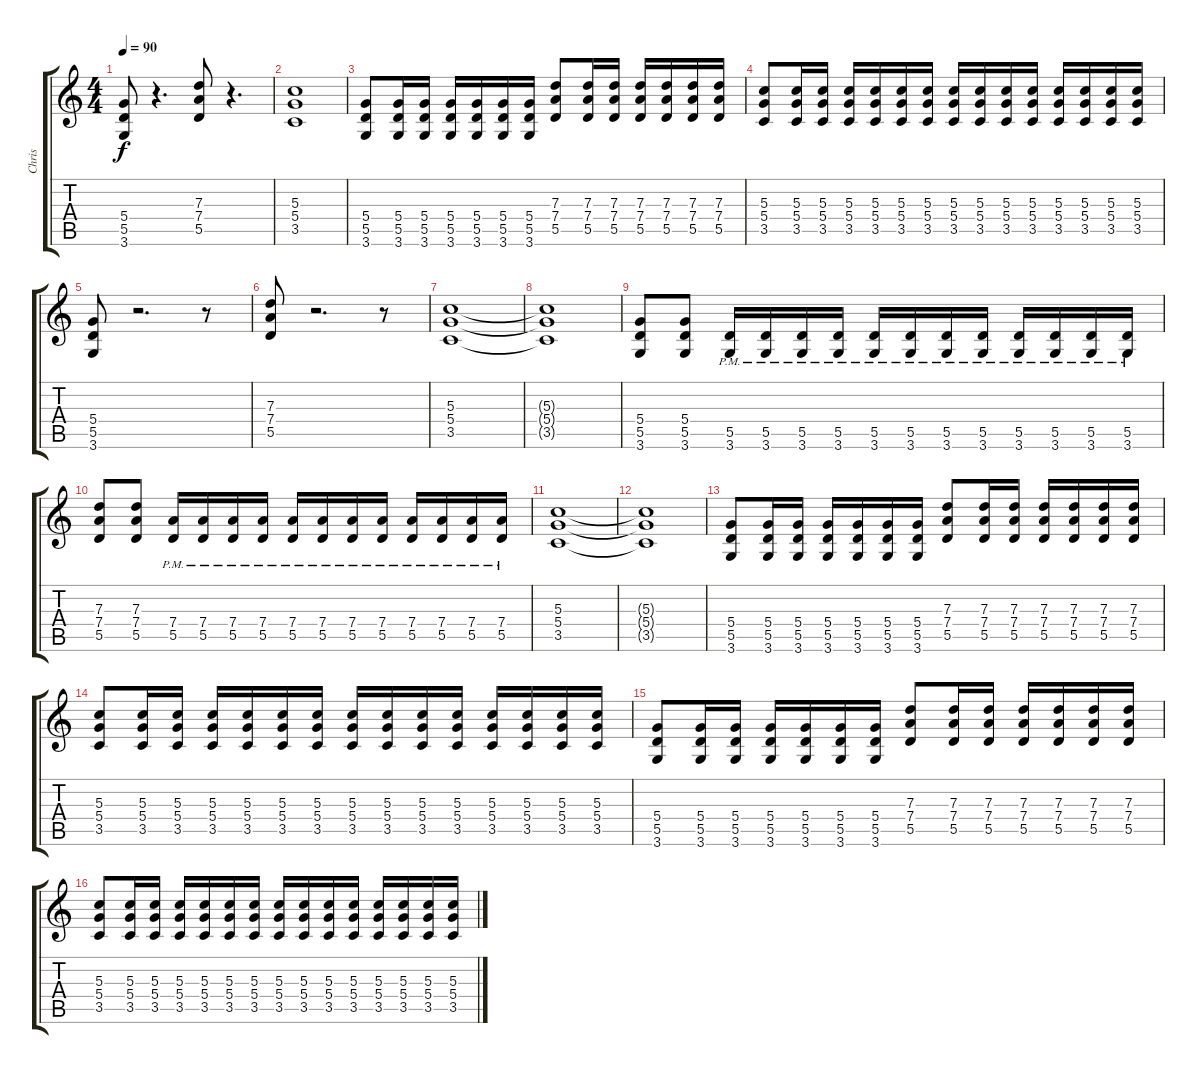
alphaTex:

\track ("Chris" "Chris") {instrument distortionguitar}
\staff {score tabs}
\tuning (E4 B3 G3 D3 A2 E2) {hide}
\ts (4 4)
\tempo 90
\clef g2
\ks c
(5.4 5.5 3.6).8{dy f instrument distortionguitar} r.4{d} (7.3 7.4 5.5).8 r.4{d} |
(5.3 5.4 3.5).1 |
(5.4 5.5 3.6).8 (5.4 5.5 3.6).16 (5.4 5.5 3.6).16 (5.4 5.5 3.6).16 (5.4 5.5 3.6).16 (5.4 5.5 3.6).16 (5.4 5.5 3.6).16 (7.3 7.4 5.5).8 (7.3 7.4 5.5).16 (7.3 7.4 5.5).16 (7.3 7.4 5.5).16 (7.3 7.4 5.5).16 (7.3 7.4 5.5).16 (7.3 7.4 5.5).16 |
(5.3 5.4 3.5).8 (5.3 5.4 3.5).16 (5.3 5.4 3.5).16 (5.3 5.4 3.5).16 (5.3 5.4 3.5).16 (5.3 5.4 3.5).16 (5.3 5.4 3.5).16 (5.3 5.4 3.5).16 (5.3 5.4 3.5).16 (5.3 5.4 3.5).16 (5.3 5.4 3.5).16 (5.3 5.4 3.5).16 (5.3 5.4 3.5).16 (5.3 5.4 3.5).16 (5.3 5.4 3.5).16 |
(5.4 5.5 3.6).8 r.2{d} r.8 |
(7.3 7.4 5.5).8 r.2{d} r.8 |
(5.3 5.4 3.5).1 |
(5.3{t} 5.4{t} 3.5{t}).1 |
(5.4 5.5 3.6).8 (5.4 5.5 3.6).8 (5.5{pm} 3.6{pm}).16 (5.5{pm} 3.6{pm}).16 (5.5{pm} 3.6{pm}).16 (5.5{pm} 3.6{pm}).16 (5.5{pm} 3.6{pm}).16 (5.5{pm} 3.6{pm}).16 (5.5{pm} 3.6{pm}).16 (5.5{pm} 3.6{pm}).16 (5.5{pm} 3.6{pm}).16 (5.5{pm} 3.6{pm}).16 (5.5{pm} 3.6{pm}).16 (5.5{pm} 3.6{pm}).16 |
(7.3 7.4 5.5).8 (7.3 7.4 5.5).8 (7.4{pm} 5.5{pm}).16 (7.4{pm} 5.5{pm}).16 (7.4{pm} 5.5{pm}).16 (7.4{pm} 5.5{pm}).16 (7.4{pm} 5.5{pm}).16 (7.4{pm} 5.5{pm}).16 (7.4{pm} 5.5{pm}).16 (7.4{pm} 5.5{pm}).16 (7.4{pm} 5.5{pm}).16 (7.4{pm} 5.5{pm}).16 (7.4{pm} 5.5{pm}).16 (7.4{pm} 5.5{pm}).16 |
(5.3 5.4 3.5).1 |
(5.3{t} 5.4{t} 3.5{t}).1 |
(5.4 5.5 3.6).8 (5.4 5.5 3.6).16 (5.4 5.5 3.6).16 (5.4 5.5 3.6).16 (5.4 5.5 3.6).16 (5.4 5.5 3.6).16 (5.4 5.5 3.6).16 (7.3 7.4 5.5).8 (7.3 7.4 5.5).16 (7.3 7.4 5.5).16 (7.3 7.4 5.5).16 (7.3 7.4 5.5).16 (7.3 7.4 5.5).16 (7.3 7.4 5.5).16 |
(5.3 5.4 3.5).8 (5.3 5.4 3.5).16 (5.3 5.4 3.5).16 (5.3 5.4 3.5).16 (5.3 5.4 3.5).16 (5.3 5.4 3.5).16 (5.3 5.4 3.5).16 (5.3 5.4 3.5).16 (5.3 5.4 3.5).16 (5.3 5.4 3.5).16 (5.3 5.4 3.5).16 (5.3 5.4 3.5).16 (5.3 5.4 3.5).16 (5.3 5.4 3.5).16 (5.3 5.4 3.5).16 |
(5.4 5.5 3.6).8 (5.4 5.5 3.6).16 (5.4 5.5 3.6).16 (5.4 5.5 3.6).16 (5.4 5.5 3.6).16 (5.4 5.5 3.6).16 (5.4 5.5 3.6).16 (7.3 7.4 5.5).8 (7.3 7.4 5.5).16 (7.3 7.4 5.5).16 (7.3 7.4 5.5).16 (7.3 7.4 5.5).16 (7.3 7.4 5.5).16 (7.3 7.4 5.5).16 |
(5.3 5.4 3.5).8 (5.3 5.4 3.5).16 (5.3 5.4 3.5).16 (5.3 5.4 3.5).16 (5.3 5.4 3.5).16 (5.3 5.4 3.5).16 (5.3 5.4 3.5).16 (5.3 5.4 3.5).16 (5.3 5.4 3.5).16 (5.3 5.4 3.5).16 (5.3 5.4 3.5).16 (5.3 5.4 3.5).16 (5.3 5.4 3.5).16 (5.3 5.4 3.5).16 (5.3 5.4 3.5).16
